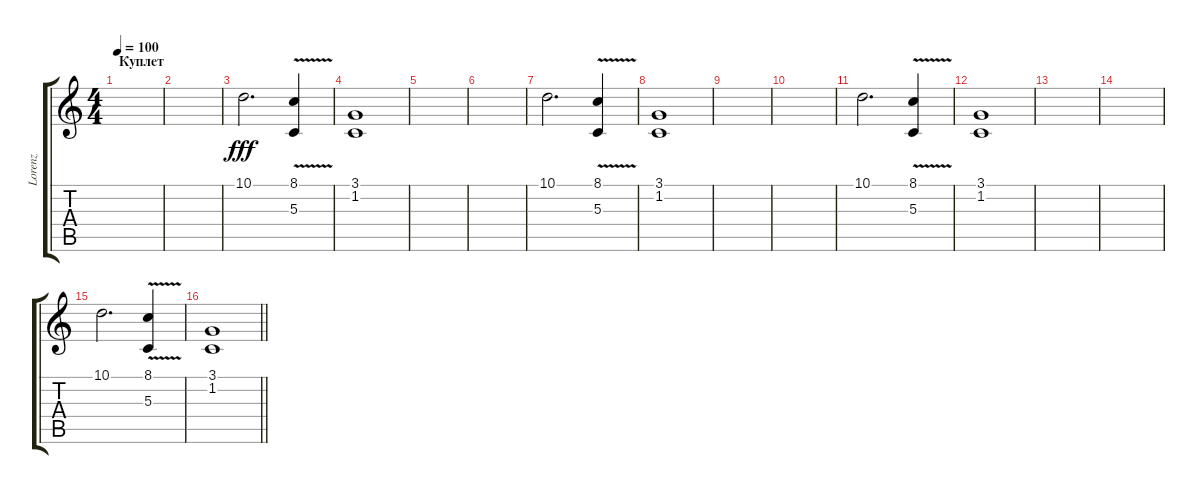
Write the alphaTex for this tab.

\track ("Lorenz" "Lorenz") {instrument pad4choir}
\staff {score tabs}
\tuning (E4 B3 G3 D3 A2 E2) {hide}
\ts (4 4)
\section ("" "Куплет")
\tempo 100
\clef g2
\ks c
|
|
10.1.2{d dy fff} (8.1 5.3{v}).4 |
(3.1 1.2).1 |
|
|
10.1.2{d} (8.1 5.3{v}).4 |
(3.1 1.2).1 |
|
|
10.1.2{d} (8.1 5.3{v}).4 |
(3.1 1.2).1 |
|
|
10.1.2{d} (8.1 5.3{v}).4 |
\barLineRight lightlight
(3.1 1.2).1
